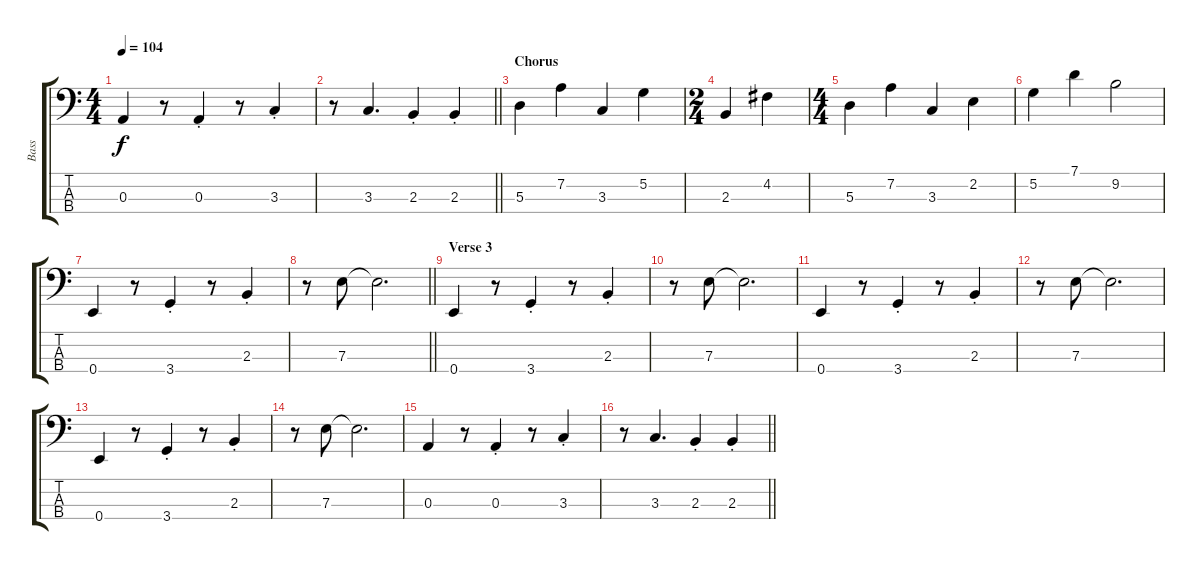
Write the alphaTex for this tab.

\track ("Bass" "Bass") {instrument electricbassfinger}
\staff {score tabs}
\tuning (G2 D2 A1 E1) {hide}
\ts (4 4)
\tempo 104
\clef f4
\ks c
0.3.4{dy f} r.8 0.3{st}.4 r.8 3.3{st}.4 |
\barLineRight lightlight
r.8 3.3.4{d} 2.3{st}.4 2.3{st}.4 |
\section ("" "Chorus")
5.3.4 7.2.4 3.3.4 5.2.4 |
\ts (2 4)
2.3.4 4.2.4 |
\ts (4 4)
5.3.4 7.2.4 3.3.4 2.2.4 |
5.2.4 7.1.4 9.2.2 |
0.4.4 r.8 3.4{st}.4 r.8 2.3{st}.4 |
\barLineRight lightlight
r.8 7.3.8 7.3{t}.2{d} |
\section ("" "Verse 3")
0.4.4 r.8 3.4{st}.4 r.8 2.3{st}.4 |
r.8 7.3.8 7.3{t}.2{d} |
0.4.4 r.8 3.4{st}.4 r.8 2.3{st}.4 |
r.8 7.3.8 7.3{t}.2{d} |
0.4.4 r.8 3.4{st}.4 r.8 2.3{st}.4 |
r.8 7.3.8 7.3{t}.2{d} |
0.3.4 r.8 0.3{st}.4 r.8 3.3{st}.4 |
\barLineRight lightlight
r.8 3.3.4{d} 2.3{st}.4 2.3{st}.4
